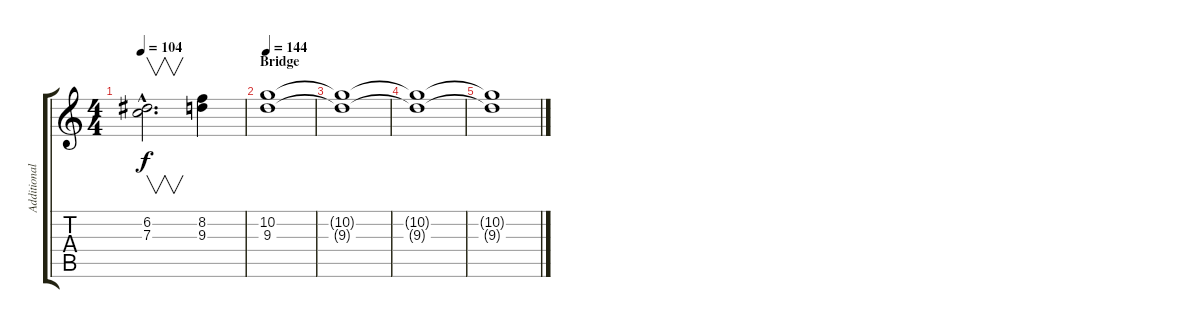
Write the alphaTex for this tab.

\track ("Additional Guitars" "Additional") {instrument distortionguitar}
\staff {score tabs}
\tuning (D4 A3 F3 C3 G2 D2) {hide}
\ts (4 4)
\tempo 104
\clef g2
\ks c
(6.2{hac} 7.3{hac}).2{v d dy f} (8.2 9.3).4 |
\section ("" "Bridge")
\tempo 144
(10.2 9.3).1 |
(10.2{t} 9.3{t}).1 |
(10.2{t} 9.3{t}).1 |
(10.2{t} 9.3{t}).1
